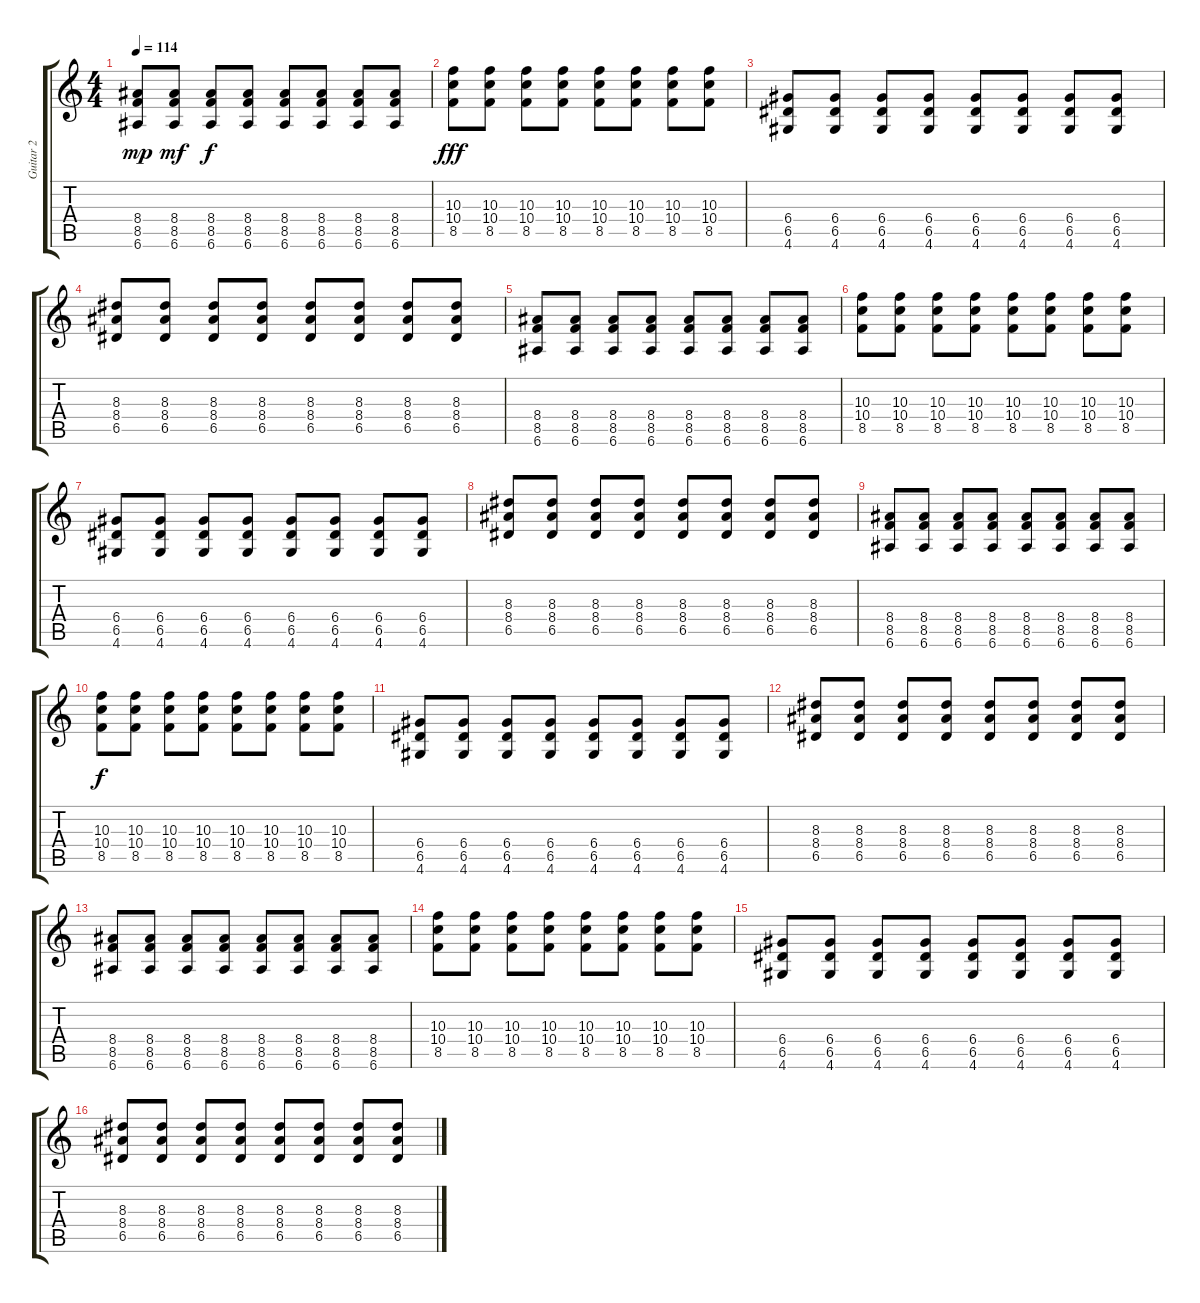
\track ("Guitar 2" "Guitar 2") {instrument distortionguitar}
\staff {score tabs}
\tuning (E4 B3 G3 D3 A2 E2) {hide}
\ts (4 4)
\tempo 114
\clef g2
\ks c
(8.4 8.5 6.6).8{dy mp} (8.4 8.5 6.6).8{dy mf} (8.4 8.5 6.6).8{dy f} (8.4 8.5 6.6).8 (8.4 8.5 6.6).8 (8.4 8.5 6.6).8 (8.4 8.5 6.6).8 (8.4 8.5 6.6).8 |
(10.3 10.4 8.5).8{dy fff} (10.3 10.4 8.5).8 (10.3 10.4 8.5).8 (10.3 10.4 8.5).8 (10.3 10.4 8.5).8 (10.3 10.4 8.5).8 (10.3 10.4 8.5).8 (10.3 10.4 8.5).8 |
(6.4 6.5 4.6).8 (6.4 6.5 4.6).8 (6.4 6.5 4.6).8 (6.4 6.5 4.6).8 (6.4 6.5 4.6).8 (6.4 6.5 4.6).8 (6.4 6.5 4.6).8 (6.4 6.5 4.6).8 |
(8.3 8.4 6.5).8 (8.3 8.4 6.5).8 (8.3 8.4 6.5).8 (8.3 8.4 6.5).8 (8.3 8.4 6.5).8 (8.3 8.4 6.5).8 (8.3 8.4 6.5).8 (8.3 8.4 6.5).8 |
(8.4 8.5 6.6).8 (8.4 8.5 6.6).8 (8.4 8.5 6.6).8 (8.4 8.5 6.6).8 (8.4 8.5 6.6).8 (8.4 8.5 6.6).8 (8.4 8.5 6.6).8 (8.4 8.5 6.6).8 |
(10.3 10.4 8.5).8 (10.3 10.4 8.5).8 (10.3 10.4 8.5).8 (10.3 10.4 8.5).8 (10.3 10.4 8.5).8 (10.3 10.4 8.5).8 (10.3 10.4 8.5).8 (10.3 10.4 8.5).8 |
(6.4 6.5 4.6).8 (6.4 6.5 4.6).8 (6.4 6.5 4.6).8 (6.4 6.5 4.6).8 (6.4 6.5 4.6).8 (6.4 6.5 4.6).8 (6.4 6.5 4.6).8 (6.4 6.5 4.6).8 |
(8.3 8.4 6.5).8 (8.3 8.4 6.5).8 (8.3 8.4 6.5).8 (8.3 8.4 6.5).8 (8.3 8.4 6.5).8 (8.3 8.4 6.5).8 (8.3 8.4 6.5).8 (8.3 8.4 6.5).8 |
(8.4 8.5 6.6).8 (8.4 8.5 6.6).8 (8.4 8.5 6.6).8 (8.4 8.5 6.6).8 (8.4 8.5 6.6).8 (8.4 8.5 6.6).8 (8.4 8.5 6.6).8 (8.4 8.5 6.6).8 |
(10.3 10.4 8.5).8{dy f} (10.3 10.4 8.5).8 (10.3 10.4 8.5).8 (10.3 10.4 8.5).8 (10.3 10.4 8.5).8 (10.3 10.4 8.5).8 (10.3 10.4 8.5).8 (10.3 10.4 8.5).8 |
(6.4 6.5 4.6).8 (6.4 6.5 4.6).8 (6.4 6.5 4.6).8 (6.4 6.5 4.6).8 (6.4 6.5 4.6).8 (6.4 6.5 4.6).8 (6.4 6.5 4.6).8 (6.4 6.5 4.6).8 |
(8.3 8.4 6.5).8 (8.3 8.4 6.5).8 (8.3 8.4 6.5).8 (8.3 8.4 6.5).8 (8.3 8.4 6.5).8 (8.3 8.4 6.5).8 (8.3 8.4 6.5).8 (8.3 8.4 6.5).8 |
(8.4 8.5 6.6).8 (8.4 8.5 6.6).8 (8.4 8.5 6.6).8 (8.4 8.5 6.6).8 (8.4 8.5 6.6).8 (8.4 8.5 6.6).8 (8.4 8.5 6.6).8 (8.4 8.5 6.6).8 |
(10.3 10.4 8.5).8 (10.3 10.4 8.5).8 (10.3 10.4 8.5).8 (10.3 10.4 8.5).8 (10.3 10.4 8.5).8 (10.3 10.4 8.5).8 (10.3 10.4 8.5).8 (10.3 10.4 8.5).8 |
(6.4 6.5 4.6).8 (6.4 6.5 4.6).8 (6.4 6.5 4.6).8 (6.4 6.5 4.6).8 (6.4 6.5 4.6).8 (6.4 6.5 4.6).8 (6.4 6.5 4.6).8 (6.4 6.5 4.6).8 |
(8.3 8.4 6.5).8 (8.3 8.4 6.5).8 (8.3 8.4 6.5).8 (8.3 8.4 6.5).8 (8.3 8.4 6.5).8 (8.3 8.4 6.5).8 (8.3 8.4 6.5).8 (8.3 8.4 6.5).8
